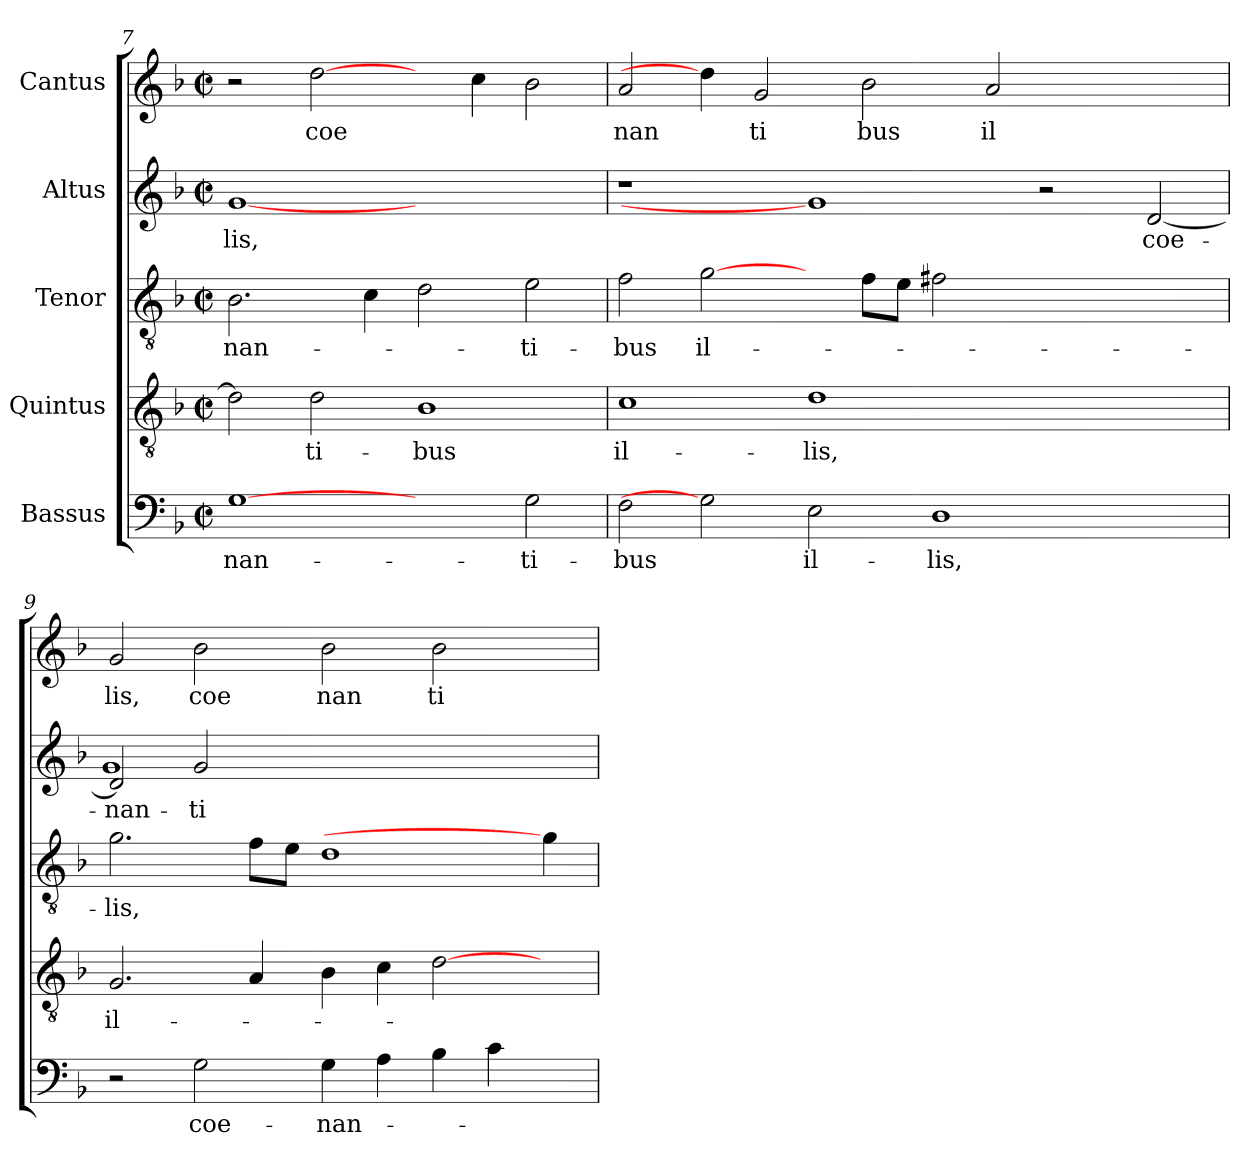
**kern	**text	**kern	**text	**kern	**text	**kern	**text	**kern	**text
*part5	*part5	*part4	*part4	*part3	*part3	*part2	*part2	*part1	*part1
*staff5	*staff5	*staff4	*staff4	*staff3	*staff3	*staff2	*staff2	*staff1	*staff1
*I"Bassus	*	*I"Quintus	*	*I"Tenor	*	*I"Altus	*	*I"Cantus	*
*clefF4	*	*clefGv2	*	*clefGv2	*	*clefG2	*	*clefG2	*
*k[b-]	*	*k[b-]	*	*k[b-]	*	*k[b-]	*	*k[b-]	*
*F:	*	*F:	*	*F:	*	*F:	*	*F:	*
*M2/2	*	*M2/2	*	*M2/2	*	*M2/2	*	*M2/2	*
*met(c|)	*	*met(c|)	*	*met(c|)	*	*met(c|)	*	*met(c|)	*
=7	=7	=7	=7	=7	=7	=7	=7	=7	=7
!	!LO:LY:b:cj	!	!	!	!LO:LY:b	!	!LO:LY:b:cj	!	!
[1G	-nan-	2d\]	.	2.B-\	-nan-	[1g	-lis,	2r	.
!	!	!	!LO:LY:b:cj	!	!	!	!	!	!LO:LY:b
.	.	2d\	-ti-	.	.	.	.	[2dd\	coe
.	.	.	.	4c\	.	.	.	.	.
!	!	!	!LO:LY:b:cj	!	!	!	!	!	!
2ryy	.	1B-	-bus	2d\	.	1ryy	.	4ryy	.
.	.	.	.	.	.	.	.	4cc\	.
!	!LO:LY:b:cj	!	!	!	!LO:LY:b:cj	!	!	!	!
2G\	-ti-	.	.	2e\	-ti-	.	.	2b-\	.
=8	=8	=8	=8	=8	=8	=8	=8	=8	=8
!	!LO:LY:b:cj	!	!LO:LY:b:cj	!	!LO:LY:b:cj	!	!	!	!LO:LY:b:cj
2F\	-bus	1c	il-	2f\	-bus	1r	.	2a/	nan
!	!	!	!	!	!LO:LY:b:cj	!	!	!	!
2G]	.	.	.	[2g\	il-	.	.	4dd\]	.
!	!	!	!	!	!	!	!	!	!LO:LY:b:cj
.	.	.	.	.	.	.	.	2g/	ti
!	!LO:LY:b:cj	!	!LO:LY:b:cj	!	!	!	!	!	!
2E\	il-	1d	-lis,	4ryy	.	1g]	.	.	.
!	!	!	!	!	!	!	!	!	!LO:LY:b:cj
.	.	.	.	8f\L	.	.	.	2b-\	bus
.	.	.	.	8e\J	.	.	.	.	.
!	!LO:LY:b:cj	!	!	!	!	!	!	!	!
1D	-lis,	.	.	2f#X\	.	.	.	.	.
!	!	!	!	!	!	!	!	!	!LO:LY:b:cj
.	.	.	.	.	.	.	.	2a/	il
.	.	1ryy	.	1ryy	.	2r	.	.	.
.	.	.	.	.	.	.	.	2.ryy	.
!	!	!	!	!	!	!	!LO:LY:b	!	!
2ryy	.	.	.	.	.	[<2d/	coe-	.	.
=9	=9	=9	=9	=9	=9	=9	=9	=9	=9
!	!	!	!LO:LY:b:cj	!	!LO:LY:b	!	!LO:LY:b:cj	!	!LO:LY:b:cj
*	*	*	*	*	*	*^	*	*	*
2r	.	2.G/	il-	2.g\	-lis,	2d/]	1g	-nan-	2g/	lis,
!	!LO:LY:b:cj	!	!	!	!	!	!	!LO:LY:b:cj	!	!LO:LY:b:cj
2G\	coe-	.	.	.	.	2g/	.	-ti-	2b-\	coe
.	.	4A/	.	8f\L	.	.	.	.	.	.
.	.	.	.	8e\J	.	.	.	.	.	.
!	!LO:LY:b	!	!	!	!	!	!	!	!	!LO:LY:b:cj
4G\	-nan-	4B-\	.	1d	.	1ryy	1ryy	.	2b-\	nan
4A\	.	4c\	.	.	.	.	.	.	.	.
!	!	!	!	!	!	!	!	!	!	!LO:LY:b:cj
4B-\	.	[>2d\	.	.	.	.	.	.	2b-\	ti
4c\	.	.	.	.	.	.	.	.	.	.
4ryy	.	4ryy	.	4g\]	.	4ryy	4ryy	.	4ryy	.
*	*	*	*	*	*	*v	*v	*	*	*
=	=	=	=	=	=	=	=	=	=
*-	*-	*-	*-	*-	*-	*-	*-	*-	*-
